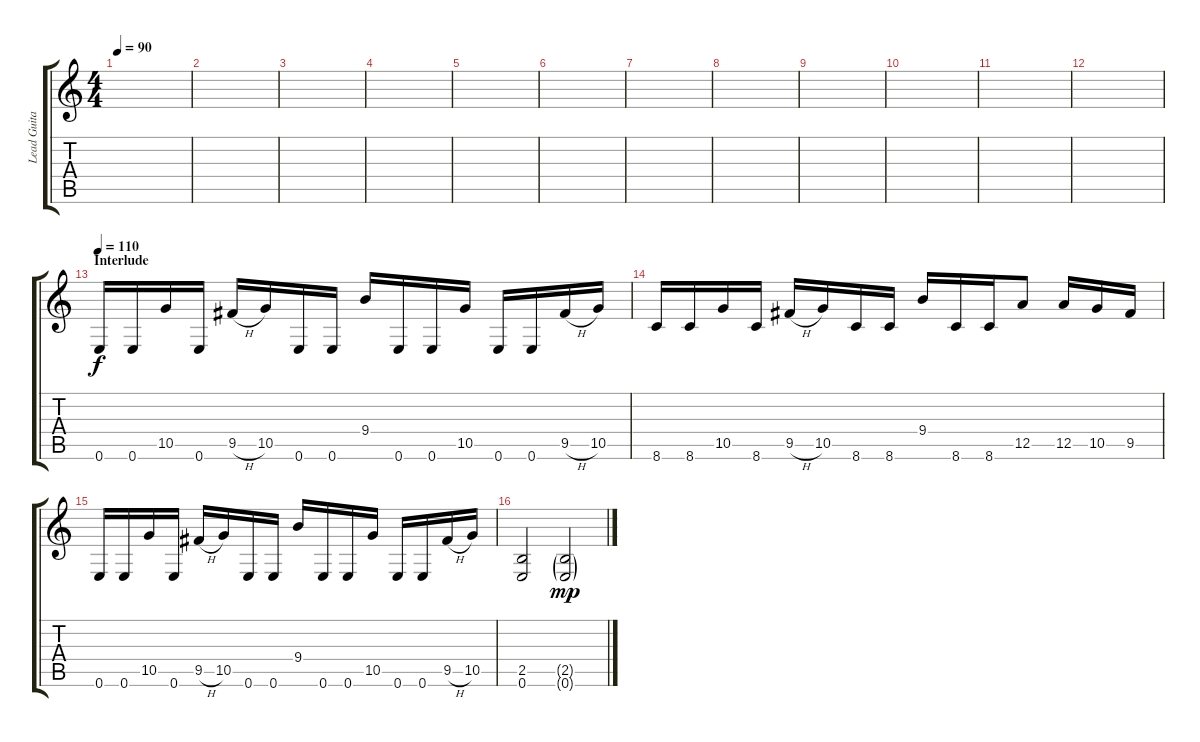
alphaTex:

\track ("Lead Guitar" "Lead Guita") {instrument overdrivenguitar}
\staff {score tabs}
\tuning (E4 B3 G3 D3 A2 E2) {hide}
\ts (4 4)
\tempo 90
\clef g2
\ks c
|
|
|
|
|
|
|
|
|
|
|
|
\section ("" "Interlude")
\tempo 110
0.6.16 0.6.16 10.5.16 0.6.16 9.5{h}.16 10.5.16 0.6.16 0.6.16 9.4.16 0.6.16 0.6.16 10.5.16 0.6.16 0.6.16 9.5{h}.16 10.5.16 |
8.6.16 8.6.16 10.5.16 8.6.16 9.5{h}.16 10.5.16 8.6.16 8.6.16 9.4.16 8.6.16 8.6.16 12.5.8 12.5.16 10.5.16 9.5.16 |
0.6.16 0.6.16 10.5.16 0.6.16 9.5{h}.16 10.5.16 0.6.16 0.6.16 9.4.16 0.6.16 0.6.16 10.5.16 0.6.16 0.6.16 9.5{h}.16 10.5.16 |
(2.5 0.6).2 (2.5{g} 0.6{g}).2{dy mp}
